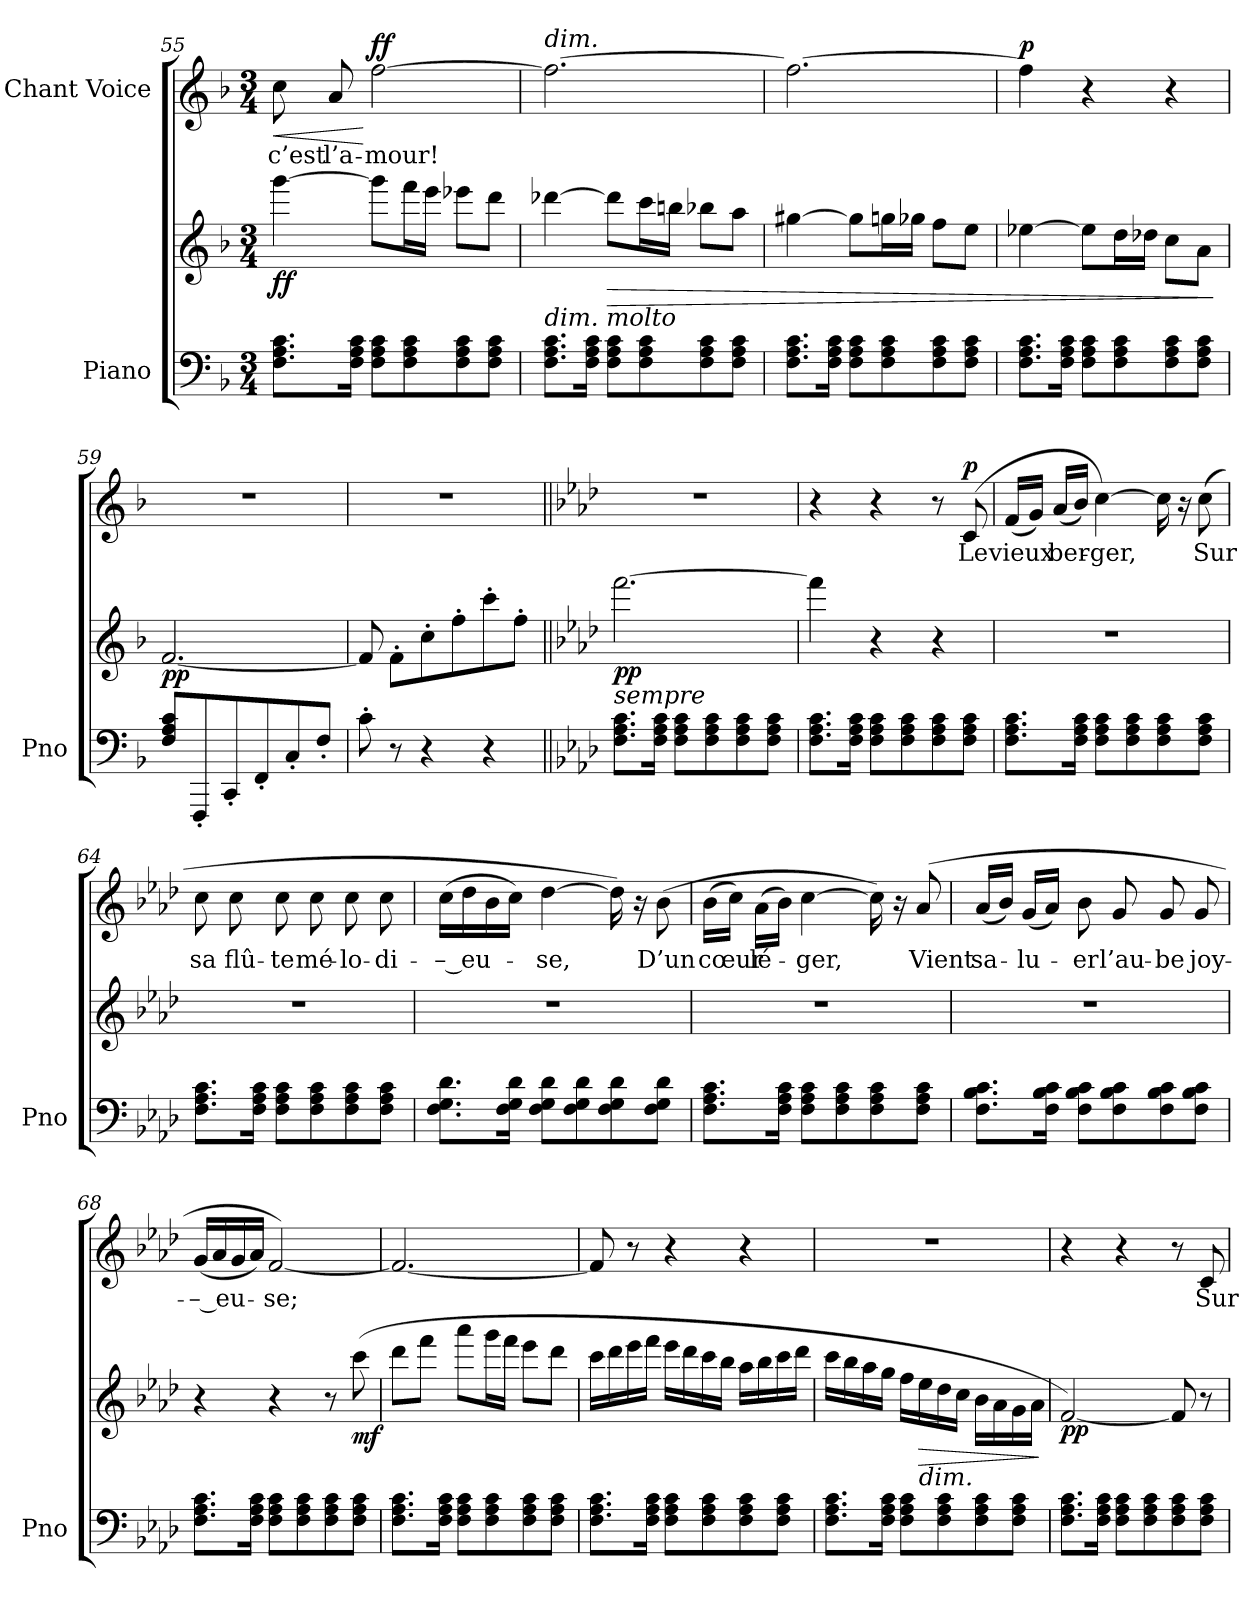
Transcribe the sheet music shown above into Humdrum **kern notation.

**kern	**kern	**dynam	**kern	**text	**dynam
*part2	*part2	*part2	*part1	*part1	*part1
*staff3	*staff2	*staff2/3	*staff1	*staff1	*staff1
*I"Piano	*	*	*I"Chant Voice	*	*
*I'Pno	*	*	*	*	*
*clefF4	*clefG2	*	*clefG2	*	*
*k[b-]	*k[b-]	*	*k[b-]	*	*
*M3/4	*M3/4	*	*M3/4	*	*
=55	=55	=55	=55	=55	=55
!	!	!LO:DY:b	!	!LO:LY:b	!LO:HP:b
8.F\ 8.A\ 8.c\L	[4ggg\	ff	8cc\	c’est	<
!	!	!	!	!LO:LY:b	!
.	.	.	8a/	l’a-	.
16F\ 16A\ 16c\Jk	.	.	.	.	.
!	!	!	!	!LO:LY:b	!LO:DY:n=1:a
8F\ 8A\ 8c\L	8ggg\L]	.	[2ff\	-mour!	[ ff
8F\ 8A\ 8c\	16fff\L	.	.	.	.
.	16eee\JJ	.	.	.	.
8F\ 8A\ 8c\	8eee-X\L	.	.	.	.
8F\ 8A\ 8c\J	8ddd\J	.	.	.	.
=56	=56	=56	=56	=56	=56
!	!	!	!LO:TX:a:i:t=dim.	!	!
!	!LO:TX:b:i:t=dim. molto	!	!	!	!
8.F\ 8.A\ 8.c\L	[4ddd-X\	.	2.ff\_	.	.
16F\ 16A\ 16c\Jk	.	.	.	.	.
!	!	!LO:HP:b	!	!	!
8F\ 8A\ 8c\L	8ddd-\L]	>	.	.	.
8F\ 8A\ 8c\	16ccc\L	.	.	.	.
.	16bbn\JJ	.	.	.	.
8F\ 8A\ 8c\	8bb-X\L	.	.	.	.
8F\ 8A\ 8c\J	8aa\J	.	.	.	.
=57	=57	=57	=57	=57	=57
8.F\ 8.A\ 8.c\L	[4gg#X\	.	2.ff\_	.	.
16F\ 16A\ 16c\Jk	.	.	.	.	.
8F\ 8A\ 8c\L	8gg#\L]	.	.	.	.
8F\ 8A\ 8c\	16ggn\L	.	.	.	.
.	16gg-X\JJ	.	.	.	.
8F\ 8A\ 8c\	8ff\L	.	.	.	.
8F\ 8A\ 8c\J	8ee\J	.	.	.	.
!!LO:LB:g=z
=58	=58	=58	=58	=58	=58
!	!	!	!	!	!LO:DY:a
8.F\ 8.A\ 8.c\L	[4ee-X\	.	4ff\]	.	p
16F\ 16A\ 16c\Jk	.	.	.	.	.
8F\ 8A\ 8c\L	8ee-\L]	.	4r	.	.
8F\ 8A\ 8c\	16dd\L	.	.	.	.
.	16dd-X\JJ	.	.	.	.
8F\ 8A\ 8c\	8cc\L	.	4r	.	.
8F\ 8A\ 8c\J	8a\J	.	.	.	.
.	.	]	.	.	.
=59	=59	=59	=59	=59	=59
!	!	!LO:DY:b	!	!	!
8F\ 8A\ 8c\L	[2.f/	pp	2.r	.	.
8FFF'/	.	.	.	.	.
8CC'/	.	.	.	.	.
8FF'/	.	.	.	.	.
8C'/	.	.	.	.	.
8F'/J	.	.	.	.	.
=60	=60	=60	=60	=60	=60
8c'\	8f/]	.	2.r	.	.
8r	8f'\L	.	.	.	.
4r	8cc'\	.	.	.	.
.	8ff'\	.	.	.	.
4r	8ccc'\	.	.	.	.
.	8ff'\J	.	.	.	.
=61||	=61||	=61||	=61||	=61||	=61||
*k[b-e-a-d-]	*k[b-e-a-d-]	*	*k[b-e-a-d-]	*	*
!	!LO:TX:b:i:t=sempre	!	!	!	!
!	!	!LO:DY:b	!	!	!
8.F\ 8.A-\ 8.c\L	[2.fff\	pp	2.r	.	.
16F\ 16A-\ 16c\Jk	.	.	.	.	.
8F\ 8A-\ 8c\L	.	.	.	.	.
8F\ 8A-\ 8c\	.	.	.	.	.
8F\ 8A-\ 8c\	.	.	.	.	.
8F\ 8A-\ 8c\J	.	.	.	.	.
!!LO:LB:g=z
=62	=62	=62	=62	=62	=62
8.F\ 8.A-\ 8.c\L	4fff\]	.	4r	.	.
16F\ 16A-\ 16c\Jk	.	.	.	.	.
8F\ 8A-\ 8c\L	4r	.	4r	.	.
8F\ 8A-\ 8c\	.	.	.	.	.
8F\ 8A-\ 8c\	4r	.	8r	.	.
!	!	!	!	!LO:LY:b	!LO:DY:a
8F\ 8A-\ 8c\J	.	.	(>8c/	Le	p
=63	=63	=63	=63	=63	=63
!	!	!	!	!LO:LY:b	!
8.F\ 8.A-\ 8.c\L	2.r	.	(<16f/LL	vieux	.
.	.	.	16g/JJ)	.	.
!	!	!	!	!LO:LY:b	!
.	.	.	(<16a-/LL	ber-	.
16F\ 16A-\ 16c\Jk	.	.	16b-/JJ)	.	.
!	!	!	!	!LO:LY:b	!
8F\ 8A-\ 8c\L	.	.	[4cc\)	-ger,	.
8F\ 8A-\ 8c\	.	.	.	.	.
8F\ 8A-\ 8c\	.	.	16cc\]	.	.
.	.	.	16r	.	.
!	!	!	!	!LO:LY:b	!
8F\ 8A-\ 8c\J	.	.	(>8cc\	Sur	.
=64	=64	=64	=64	=64	=64
!	!	!	!	!LO:LY:b	!
8.F\ 8.A-\ 8.c\L	2.r	.	8cc\	sa	.
!	!	!	!	!LO:LY:b	!
.	.	.	8cc\	flû-	.
16F\ 16A-\ 16c\Jk	.	.	.	.	.
!	!	!	!	!LO:LY:b	!
8F\ 8A-\ 8c\L	.	.	8cc\	-te	.
!	!	!	!	!LO:LY:b	!
8F\ 8A-\ 8c\	.	.	8cc\	mé-	.
!	!	!	!	!LO:LY:b	!
8F\ 8A-\ 8c\	.	.	8cc\	-lo-	.
!	!	!	!	!LO:LY:b	!
8F\ 8A-\ 8c\J	.	.	8cc\	-di-	.
!!LO:LB:g=z
=65	=65	=65	=65	=65	=65
!	!	!	!	!LO:LY:b	!
8.F\ 8.G\ 8.d-\L	2.r	.	(>16cc\LL	-– eu-	.
.	.	.	16dd-\	.	.
.	.	.	16b-\	.	.
16F\ 16G\ 16d-\Jk	.	.	16cc\JJ)	.	.
!	!	!	!	!LO:LY:b	!
8F\ 8G\ 8d-\L	.	.	[4dd-\	-se,	.
8F\ 8G\ 8d-\	.	.	.	.	.
8F\ 8G\ 8d-\	.	.	16dd-\])	.	.
.	.	.	16r	.	.
!	!	!	!	!LO:LY:b	!
8F\ 8G\ 8d-\J	.	.	(>8b-\	D’un	.
=66	=66	=66	=66	=66	=66
!	!	!	!	!LO:LY:b	!
8.F\ 8.A-\ 8.c\L	2.r	.	(>16b-\LL	-cœur	.
.	.	.	16cc\JJ)	.	.
!	!	!	!	!LO:LY:b	!
.	.	.	(>16a-\LL	lé-	.
16F\ 16A-\ 16c\Jk	.	.	16b-\JJ)	.	.
!	!	!	!	!LO:LY:b	!
8F\ 8A-\ 8c\L	.	.	[4cc\	-ger,	.
8F\ 8A-\ 8c\	.	.	.	.	.
8F\ 8A-\ 8c\	.	.	16cc\])	.	.
.	.	.	16r	.	.
!	!	!	!	!LO:LY:b	!
8F\ 8A-\ 8c\J	.	.	(>8a-/	Vient	.
=67	=67	=67	=67	=67	=67
!	!	!	!	!LO:LY:b	!
8.F\ 8.B-\ 8.c\L	2.r	.	(<16a-/LL	sa-	.
.	.	.	16b-/JJ)	.	.
!	!	!	!	!LO:LY:b	!
.	.	.	(<16g/LL	-lu-	.
16F\ 16B-\ 16c\Jk	.	.	16a-/JJ)	.	.
!	!	!	!	!LO:LY:b	!
8F\ 8B-\ 8c\L	.	.	8b-\	-er	.
!	!	!	!	!LO:LY:b	!
8F\ 8B-\ 8c\	.	.	8g/	l’au-	.
!	!	!	!	!LO:LY:b	!
8F\ 8B-\ 8c\	.	.	8g/	-be	.
!	!	!	!	!LO:LY:b	!
8F\ 8B-\ 8c\J	.	.	8g/	joy-	.
!!LO:PB:g=z
=68	=68	=68	=68	=68	=68
!	!	!	!	!LO:LY:b	!
8.F\ 8.A-\ 8.c\L	4r	.	(<16g/LL	-– eu-	.
.	.	.	16a-/	.	.
.	.	.	16g/	.	.
16F\ 16A-\ 16c\Jk	.	.	16a-/JJ)	.	.
!	!	!	!	!LO:LY:b	!
8F\ 8A-\ 8c\L	4r	.	[2f/)	-se;	.
8F\ 8A-\ 8c\	.	.	.	.	.
8F\ 8A-\ 8c\	8r	.	.	.	.
!	!	!LO:DY:b	!	!	!
8F\ 8A-\ 8c\J	(>8ccc\	mf	.	.	.
=69	=69	=69	=69	=69	=69
8.F\ 8.A-\ 8.c\L	8ddd-\L	.	2.f/_	.	.
.	8fff\J	.	.	.	.
16F\ 16A-\ 16c\Jk	.	.	.	.	.
8F\ 8A-\ 8c\L	8aaa-\L	.	.	.	.
8F\ 8A-\ 8c\	16ggg\L	.	.	.	.
.	16fff\JJ	.	.	.	.
8F\ 8A-\ 8c\	8eee-\L	.	.	.	.
8F\ 8A-\ 8c\J	8ddd-\J	.	.	.	.
=70	=70	=70	=70	=70	=70
8.F\ 8.A-\ 8.c\L	16ccc\LL	.	8f/]	.	.
.	16ddd-\	.	.	.	.
.	16eee-\	.	8r	.	.
16F\ 16A-\ 16c\Jk	16fff\JJ	.	.	.	.
8F\ 8A-\ 8c\L	16eee-\LL	.	4r	.	.
.	16ddd-\	.	.	.	.
8F\ 8A-\ 8c\	16ccc\	.	.	.	.
.	16bb-\JJ	.	.	.	.
8F\ 8A-\ 8c\	16aa-\LL	.	4r	.	.
.	16bb-\	.	.	.	.
8F\ 8A-\ 8c\J	16ccc\	.	.	.	.
.	16ddd-\JJ	.	.	.	.
!!LO:LB:g=z
=71	=71	=71	=71	=71	=71
8.F\ 8.A-\ 8.c\L	16ccc\LL	.	2.r	.	.
.	16bb-\	.	.	.	.
.	16aa-\	.	.	.	.
16F\ 16A-\ 16c\Jk	16gg\JJ	.	.	.	.
8F\ 8A-\ 8c\L	16ff\LL	.	.	.	.
!	!LO:TX:b:i:t=dim.	!	!	!	!
!	!	!LO:HP:b	!	!	!
.	16ee-\	>	.	.	.
8F\ 8A-\ 8c\	16dd-\	.	.	.	.
.	16cc\JJ	.	.	.	.
8F\ 8A-\ 8c\	16b-\LL	.	.	.	.
.	16a-\	.	.	.	.
8F\ 8A-\ 8c\J	16g\	.	.	.	.
.	16a-\JJ	.	.	.	.
.	.	]	.	.	.
=72	=72	=72	=72	=72	=72
!	!	!LO:DY:b	!	!	!
8.F\ 8.A-\ 8.c\L	[2f/)	pp	4r	.	.
16F\ 16A-\ 16c\Jk	.	.	.	.	.
8F\ 8A-\ 8c\L	.	.	4r	.	.
8F\ 8A-\ 8c\	.	.	.	.	.
8F\ 8A-\ 8c\	8f/]	.	8r	.	.
!	!	!	!	!LO:LY:b	!
8F\ 8A-\ 8c\J	8r	.	8c/	Sur	.
=	=	=	=	=	=
*-	*-	*-	*-	*-	*-
